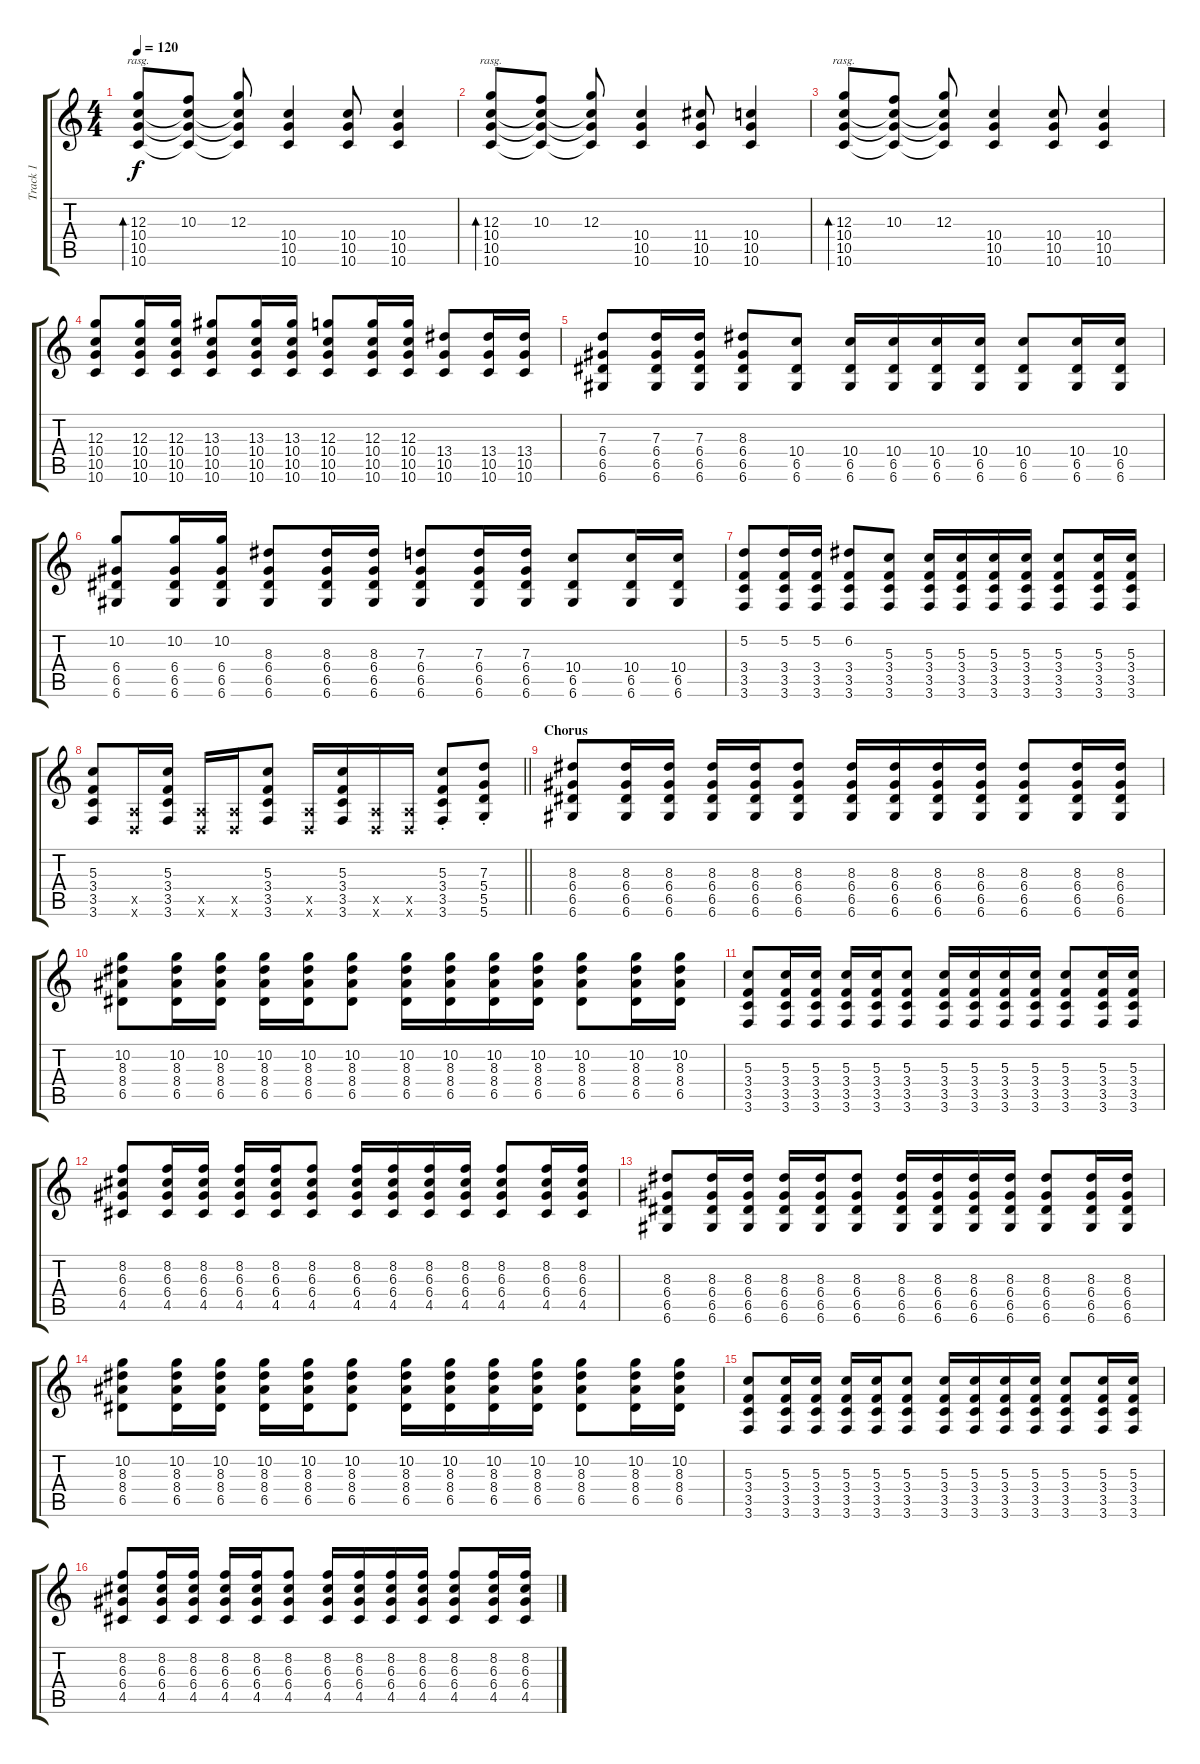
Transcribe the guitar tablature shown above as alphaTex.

\track ("Track 1" "Track 1") {instrument acousticguitarsteel}
\staff {score tabs}
\tuning (D4 A3 G3 D3 A2 D2) {hide}
\ts (4 4)
\tempo 120
\clef g2
\ks c
(12.3 10.4 10.5 10.6).8{bd 480 rasg ii dy f} (10.3 10.4{t} 10.5{t} 10.6{t}).8 (12.3 10.4{t} 10.5{t} 10.6{t}).8 (10.4 10.5 10.6).4 (10.4 10.5 10.6).8 (10.4 10.5 10.6).4 |
(12.3 10.4 10.5 10.6).8{bd 480 rasg ii} (10.3 10.4{t} 10.5{t} 10.6{t}).8 (12.3 10.4{t} 10.5{t} 10.6{t}).8 (10.4 10.5 10.6).4 (11.4 10.5 10.6).8 (10.4 10.5 10.6).4 |
(12.3 10.4 10.5 10.6).8{bd 480 rasg ii} (10.3 10.4{t} 10.5{t} 10.6{t}).8 (12.3 10.4{t} 10.5{t} 10.6{t}).8 (10.4 10.5 10.6).4 (10.4 10.5 10.6).8 (10.4 10.5 10.6).4 |
(12.3 10.4 10.5 10.6).8 (12.3 10.4 10.5 10.6).16 (12.3 10.4 10.5 10.6).16 (13.3 10.4 10.5 10.6).8 (13.3 10.4 10.5 10.6).16 (13.3 10.4 10.5 10.6).16 (12.3 10.4 10.5 10.6).8 (12.3 10.4 10.5 10.6).16 (12.3 10.4 10.5 10.6).16 (13.4 10.5 10.6).8 (13.4 10.5 10.6).16 (13.4 10.5 10.6).16 |
(7.3 6.4 6.5 6.6).8 (7.3 6.4 6.5 6.6).16 (7.3 6.4 6.5 6.6).16 (8.3 6.4 6.5 6.6).8 (10.4 6.5 6.6).8 (10.4 6.5 6.6).16 (10.4 6.5 6.6).16 (10.4 6.5 6.6).16 (10.4 6.5 6.6).16 (10.4 6.5 6.6).8 (10.4 6.5 6.6).16 (10.4 6.5 6.6).16 |
(10.2 6.4 6.5 6.6).8 (10.2 6.4 6.5 6.6).16 (10.2 6.4 6.5 6.6).16 (8.3 6.4 6.5 6.6).8 (8.3 6.4 6.5 6.6).16 (8.3 6.4 6.5 6.6).16 (7.3 6.4 6.5 6.6).8 (7.3 6.4 6.5 6.6).16 (7.3 6.4 6.5 6.6).16 (10.4 6.5 6.6).8 (10.4 6.5 6.6).16 (10.4 6.5 6.6).16 |
(5.2 3.4 3.5 3.6).8 (5.2 3.4 3.5 3.6).16 (5.2 3.4 3.5 3.6).16 (6.2 3.4 3.5 3.6).8 (5.3 3.4 3.5 3.6).8 (5.3 3.4 3.5 3.6).16 (5.3 3.4 3.5 3.6).16 (5.3 3.4 3.5 3.6).16 (5.3 3.4 3.5 3.6).16 (5.3 3.4 3.5 3.6).8 (5.3 3.4 3.5 3.6).16 (5.3 3.4 3.5 3.6).16 |
\barLineRight lightlight
(5.3 3.4 3.5 3.6).8 (0.5{x} 0.6{x}).16 (5.3 3.4 3.5 3.6).16 (0.5{x} 0.6{x}).16 (0.5{x} 0.6{x}).16 (5.3 3.4 3.5 3.6).8 (0.5{x} 0.6{x}).16 (5.3 3.4 3.5 3.6).16 (0.5{x} 0.6{x}).16 (0.5{x} 0.6{x}).16 (5.3{st} 3.4{st} 3.5{st} 3.6{st}).8 (7.3{st} 5.4{st} 5.5{st} 5.6{st}).8 |
\section ("" "Chorus")
(8.3 6.4 6.5 6.6).8 (8.3 6.4 6.5 6.6).16 (8.3 6.4 6.5 6.6).16 (8.3 6.4 6.5 6.6).16 (8.3 6.4 6.5 6.6).16 (8.3 6.4 6.5 6.6).8 (8.3 6.4 6.5 6.6).16 (8.3 6.4 6.5 6.6).16 (8.3 6.4 6.5 6.6).16 (8.3 6.4 6.5 6.6).16 (8.3 6.4 6.5 6.6).8 (8.3 6.4 6.5 6.6).16 (8.3 6.4 6.5 6.6).16 |
(10.2 8.3 8.4 6.5).8 (10.2 8.3 8.4 6.5).16 (10.2 8.3 8.4 6.5).16 (10.2 8.3 8.4 6.5).16 (10.2 8.3 8.4 6.5).16 (10.2 8.3 8.4 6.5).8 (10.2 8.3 8.4 6.5).16 (10.2 8.3 8.4 6.5).16 (10.2 8.3 8.4 6.5).16 (10.2 8.3 8.4 6.5).16 (10.2 8.3 8.4 6.5).8 (10.2 8.3 8.4 6.5).16 (10.2 8.3 8.4 6.5).16 |
(5.3 3.4 3.5 3.6).8 (5.3 3.4 3.5 3.6).16 (5.3 3.4 3.5 3.6).16 (5.3 3.4 3.5 3.6).16 (5.3 3.4 3.5 3.6).16 (5.3 3.4 3.5 3.6).8 (5.3 3.4 3.5 3.6).16 (5.3 3.4 3.5 3.6).16 (5.3 3.4 3.5 3.6).16 (5.3 3.4 3.5 3.6).16 (5.3 3.4 3.5 3.6).8 (5.3 3.4 3.5 3.6).16 (5.3 3.4 3.5 3.6).16 |
(8.2 6.3 6.4 4.5).8 (8.2 6.3 6.4 4.5).16 (8.2 6.3 6.4 4.5).16 (8.2 6.3 6.4 4.5).16 (8.2 6.3 6.4 4.5).16 (8.2 6.3 6.4 4.5).8 (8.2 6.3 6.4 4.5).16 (8.2 6.3 6.4 4.5).16 (8.2 6.3 6.4 4.5).16 (8.2 6.3 6.4 4.5).16 (8.2 6.3 6.4 4.5).8 (8.2 6.3 6.4 4.5).16 (8.2 6.3 6.4 4.5).16 |
(8.3 6.4 6.5 6.6).8 (8.3 6.4 6.5 6.6).16 (8.3 6.4 6.5 6.6).16 (8.3 6.4 6.5 6.6).16 (8.3 6.4 6.5 6.6).16 (8.3 6.4 6.5 6.6).8 (8.3 6.4 6.5 6.6).16 (8.3 6.4 6.5 6.6).16 (8.3 6.4 6.5 6.6).16 (8.3 6.4 6.5 6.6).16 (8.3 6.4 6.5 6.6).8 (8.3 6.4 6.5 6.6).16 (8.3 6.4 6.5 6.6).16 |
(10.2 8.3 8.4 6.5).8 (10.2 8.3 8.4 6.5).16 (10.2 8.3 8.4 6.5).16 (10.2 8.3 8.4 6.5).16 (10.2 8.3 8.4 6.5).16 (10.2 8.3 8.4 6.5).8 (10.2 8.3 8.4 6.5).16 (10.2 8.3 8.4 6.5).16 (10.2 8.3 8.4 6.5).16 (10.2 8.3 8.4 6.5).16 (10.2 8.3 8.4 6.5).8 (10.2 8.3 8.4 6.5).16 (10.2 8.3 8.4 6.5).16 |
(5.3 3.4 3.5 3.6).8 (5.3 3.4 3.5 3.6).16 (5.3 3.4 3.5 3.6).16 (5.3 3.4 3.5 3.6).16 (5.3 3.4 3.5 3.6).16 (5.3 3.4 3.5 3.6).8 (5.3 3.4 3.5 3.6).16 (5.3 3.4 3.5 3.6).16 (5.3 3.4 3.5 3.6).16 (5.3 3.4 3.5 3.6).16 (5.3 3.4 3.5 3.6).8 (5.3 3.4 3.5 3.6).16 (5.3 3.4 3.5 3.6).16 |
(8.2 6.3 6.4 4.5).8 (8.2 6.3 6.4 4.5).16 (8.2 6.3 6.4 4.5).16 (8.2 6.3 6.4 4.5).16 (8.2 6.3 6.4 4.5).16 (8.2 6.3 6.4 4.5).8 (8.2 6.3 6.4 4.5).16 (8.2 6.3 6.4 4.5).16 (8.2 6.3 6.4 4.5).16 (8.2 6.3 6.4 4.5).16 (8.2 6.3 6.4 4.5).8 (8.2 6.3 6.4 4.5).16 (8.2 6.3 6.4 4.5).16
